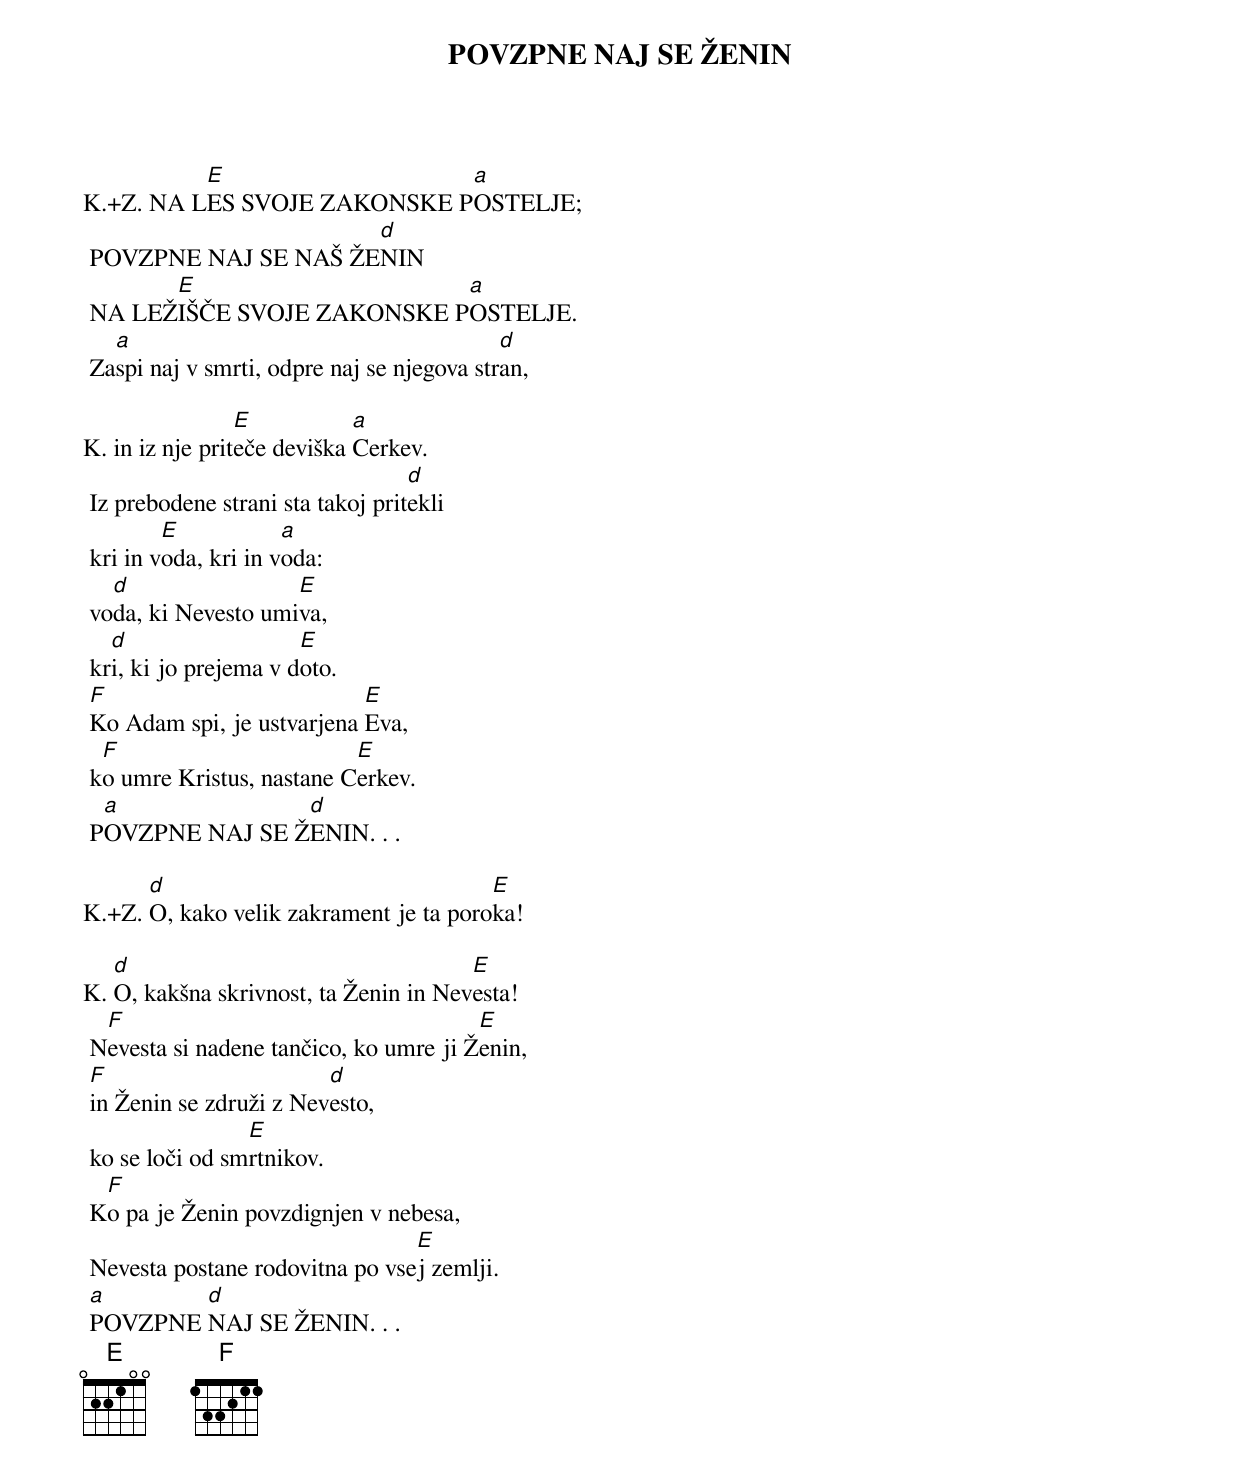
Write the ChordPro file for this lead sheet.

{title: POVZPNE NAJ SE ŽENIN}

K.+Z.	NA L[E]ES SVOJE ZAKONSKE P[a]OSTELJE;
	POVZPNE NAJ SE NAŠ ŽE[d]NIN
	NA LEŽ[E]IŠČE SVOJE ZAKONSKE P[a]OSTELJE.
	Za[a]spi naj v smrti, odpre naj se njegova str[d]an,

K.	in iz nje prit[E]eče deviška [a]Cerkev.
	Iz prebodene strani sta takoj prit[d]ekli
	kri in v[E]oda, kri in v[a]oda:
	vo[d]da, ki Nevesto umi[E]va,
	kr[d]i, ki jo prejema v d[E]oto.
	[F]Ko Adam spi, je ustvarjena [E]Eva,
	k[F]o umre Kristus, nastane C[E]erkev.
	P[a]OVZPNE NAJ SE Ž[d]ENIN. . .

K.+Z.	[d]O, kako velik zakrament je ta poro[E]ka!

K.	[d]O, kakšna skrivnost, ta Ženin in Nev[E]esta!
	N[F]evesta si nadene tančico, ko umre ji Ž[E]enin,
	[F]in Ženin se združi z Nev[d]esto,
	ko se loči od sm[E]rtnikov.
	K[F]o pa je Ženin povzdignjen v nebesa,
	Nevesta postane rodovitna po vse[E]j zemlji.
	[a]POVZPNE [d]NAJ SE ŽENIN. . .
